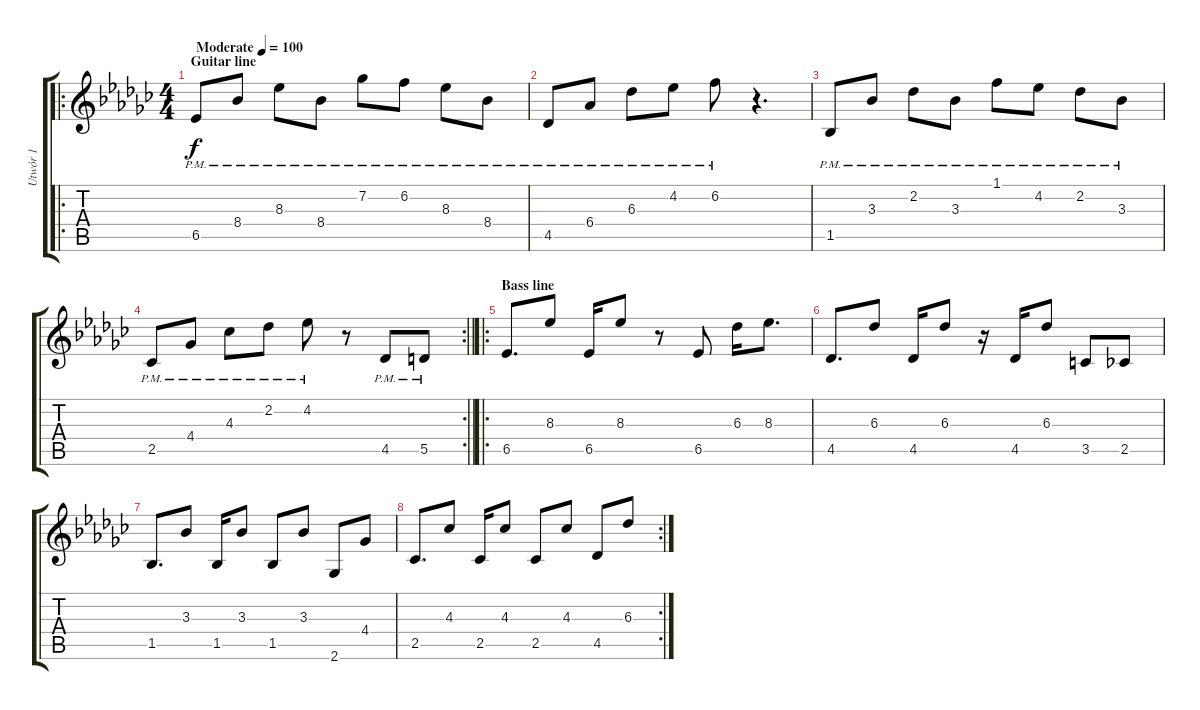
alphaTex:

\track ("Utwór 1" "Utwór 1") {instrument electricguitarmuted}
\staff {score tabs}
\tuning (E4 B3 G3 D3 A2 E2) {hide}
\ro
\ts (4 4)
\section ("" "Guitar line")
\tempo (100 "Moderate")
\clef g2
\ks ebminor
6.5{pm}.8{dy f instrument electricguitarmuted} 8.4{pm}.8 8.3{pm}.8 8.4{pm}.8 7.2{pm}.8 6.2{pm}.8 8.3{pm}.8 8.4{pm}.8 |
4.5{pm}.8 6.4{pm}.8 6.3{pm}.8 4.2{pm}.8 6.2{pm}.8 r.4{d} |
1.5{pm}.8 3.3{pm}.8 2.2{pm}.8 3.3{pm}.8 1.1{pm}.8 4.2{pm}.8 2.2{pm}.8 3.3{pm}.8 |
\rc 2
\barLineRight lightlight
2.5{pm}.8 4.4{pm}.8 4.3{pm}.8 2.2{pm}.8 4.2{pm}.8 r.8 4.5{pm}.8 5.5{pm}.8 |
\ro
\section ("" "Bass line")
6.5.8{d} 8.3.8 6.5.16 8.3.8 r.8 6.5.8 6.3.16 8.3.8{d} |
4.5.8{d} 6.3.8 4.5.16 6.3.8 r.16 4.5.16 6.3.8 3.5.8 2.5.8 |
1.5.8{d} 3.3.8 1.5.16 3.3.8 1.5.8 3.3.8 2.6.8 4.4.8 |
\rc 2
2.5.8{d} 4.3.8 2.5.16 4.3.8 2.5.8 4.3.8 4.5.8 6.3.8
